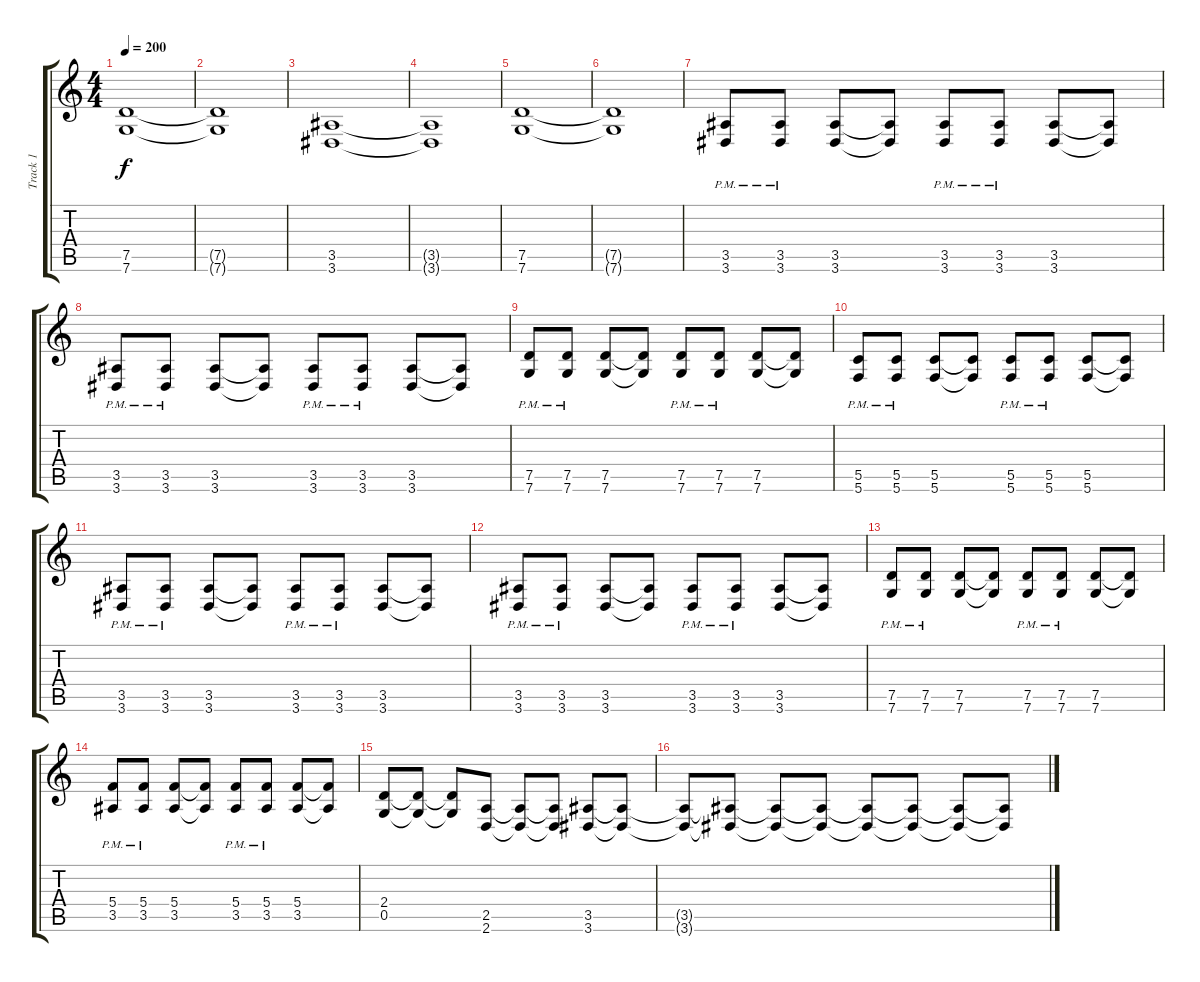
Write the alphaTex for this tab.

\track ("Track 1" "Track 1") {instrument distortionguitar}
\staff {score tabs}
\tuning (D4 A3 F3 C3 G2 C2) {hide}
\ts (4 4)
\tempo 200
\clef g2
\ks c
(7.5 7.6).1{dy f} |
(7.5{t} 7.6{t}).1 |
(3.5 3.6).1 |
(3.5{t} 3.6{t}).1 |
(7.5 7.6).1 |
(7.5{t} 7.6{t}).1 |
(3.5{pm} 3.6{pm}).8 (3.5{pm} 3.6{pm}).8 (3.5 3.6).8 (3.5{t} 3.6{t}).8 (3.5{pm} 3.6{pm}).8 (3.5{pm} 3.6{pm}).8 (3.5 3.6).8 (3.5{t} 3.6{t}).8 |
(3.5{pm} 3.6{pm}).8 (3.5{pm} 3.6{pm}).8 (3.5 3.6).8 (3.5{t} 3.6{t}).8 (3.5{pm} 3.6{pm}).8 (3.5{pm} 3.6{pm}).8 (3.5 3.6).8 (3.5{t} 3.6{t}).8 |
(7.5{pm} 7.6{pm}).8 (7.5{pm} 7.6{pm}).8 (7.5 7.6).8 (7.5{t} 7.6{t}).8 (7.5{pm} 7.6{pm}).8 (7.5{pm} 7.6{pm}).8 (7.5 7.6).8 (7.5{t} 7.6{t}).8 |
(5.5{pm} 5.6{pm}).8 (5.5{pm} 5.6{pm}).8 (5.5 5.6).8 (5.5{t} 5.6{t}).8 (5.5{pm} 5.6{pm}).8 (5.5{pm} 5.6{pm}).8 (5.5 5.6).8 (5.5{t} 5.6{t}).8 |
(3.5{pm} 3.6{pm}).8 (3.5{pm} 3.6{pm}).8 (3.5 3.6).8 (3.5{t} 3.6{t}).8 (3.5{pm} 3.6{pm}).8 (3.5{pm} 3.6{pm}).8 (3.5 3.6).8 (3.5{t} 3.6{t}).8 |
(3.5{pm} 3.6{pm}).8 (3.5{pm} 3.6{pm}).8 (3.5 3.6).8 (3.5{t} 3.6{t}).8 (3.5{pm} 3.6{pm}).8 (3.5{pm} 3.6{pm}).8 (3.5 3.6).8 (3.5{t} 3.6{t}).8 |
(7.5{pm} 7.6{pm}).8 (7.5{pm} 7.6{pm}).8 (7.5 7.6).8 (7.5{t} 7.6{t}).8 (7.5{pm} 7.6{pm}).8 (7.5{pm} 7.6{pm}).8 (7.5 7.6).8 (7.5{t} 7.6{t}).8 |
(5.4{pm} 3.5{pm}).8 (5.4{pm} 3.5{pm}).8 (5.4 3.5).8 (5.4{t} 3.5{t}).8 (5.4{pm} 3.5{pm}).8 (5.4{pm} 3.5{pm}).8 (5.4 3.5).8 (5.4{t} 3.5{t}).8 |
(2.4 0.5).8 (2.4{t} 0.5{t}).8 (2.4{t} 0.5{t}).8 (2.5 2.6).8 (2.5{t} 2.6{t}).8 (2.5{t} 2.6{t}).8 (3.5 3.6).8 (3.5{t} 3.6{t}).8 |
(3.5{t} 3.6{t}).8 (3.5{t} 3.6{t}).8 (3.5{t} 3.6{t}).8 (3.5{t} 3.6{t}).8 (3.5{t} 3.6{t}).8 (3.5{t} 3.6{t}).8 (3.5{t} 3.6{t}).8 (3.5{t} 3.6{t}).8
